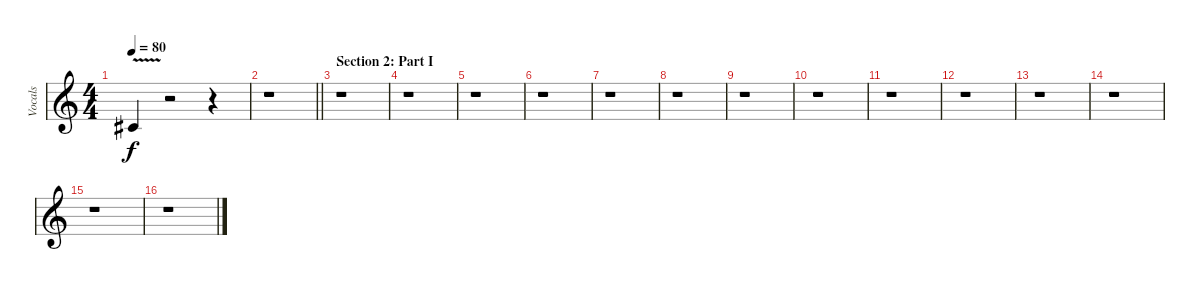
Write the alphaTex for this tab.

\track ("Vocals" "Vocals") {instrument tenorsax}
\staff {score}
\tuning (E4 B3 G3 D3 A2 E2) {hide}
\ts (4 4)
\tempo 80
\clef g2
\ks c
6.3{v t}.4{dy f} r.2 r.4 |
\barLineRight lightlight
r.1 |
\section ("" "Section 2: Part I")
r.1 |
r.1 |
r.1 |
r.1 |
r.1 |
r.1 |
r.1 |
r.1 |
r.1 |
r.1 |
r.1 |
r.1 |
r.1 |
r.1
